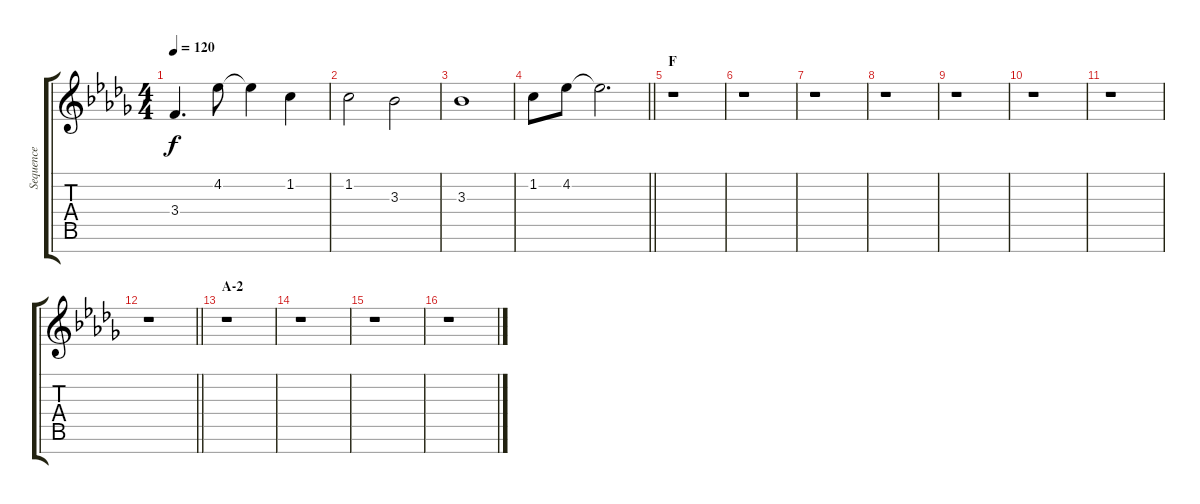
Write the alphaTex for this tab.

\track ("Sequence" "Sequence") {instrument lead2sawtooth}
\staff {score tabs}
\tuning (E5 B4 G4 D4 A3 E3 B2) {hide}
\ts (4 4)
\tempo 120
\clef g2
\ks db
3.4.4{d dy f} 4.2.8 4.2{t}.4 1.2.4 |
1.2.2 3.3.2 |
3.3.1 |
\barLineRight lightlight
1.2.8 4.2.8 4.2{t}.2{d} |
\section ("" "F")
r.1 |
r.1 |
r.1 |
r.1 |
r.1 |
r.1 |
r.1 |
\barLineRight lightlight
r.1 |
\section ("" "A-2")
r.1 |
r.1 |
r.1 |
r.1
